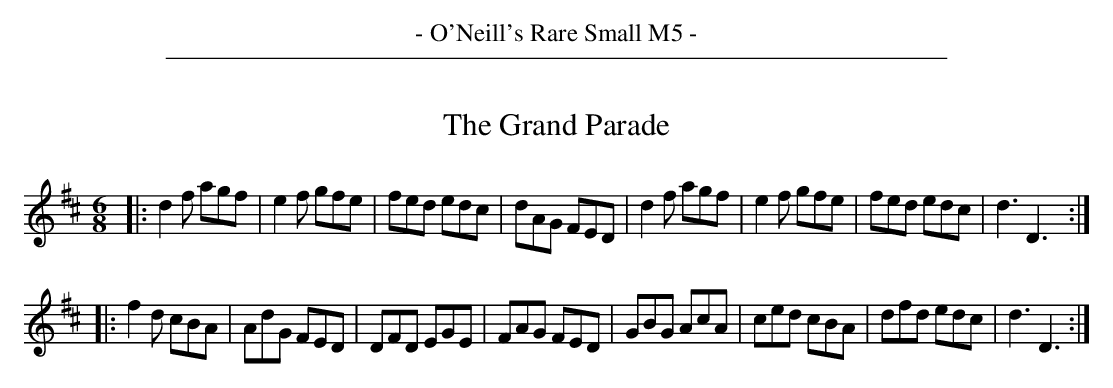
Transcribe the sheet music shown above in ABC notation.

X:1
T: The Grand Parade
M: 6/8
L: 1/8
K: D
|:\
d2f agf | e2f gfe | fed edc | dAG FED |\
d2f agf | e2f gfe | fed edc | d3  D3 ::
f2d cBA | AdG FED | DFD EGE | FAG FED |\
GBG AcA | ced cBA | dfd edc | d3  D3 :|
